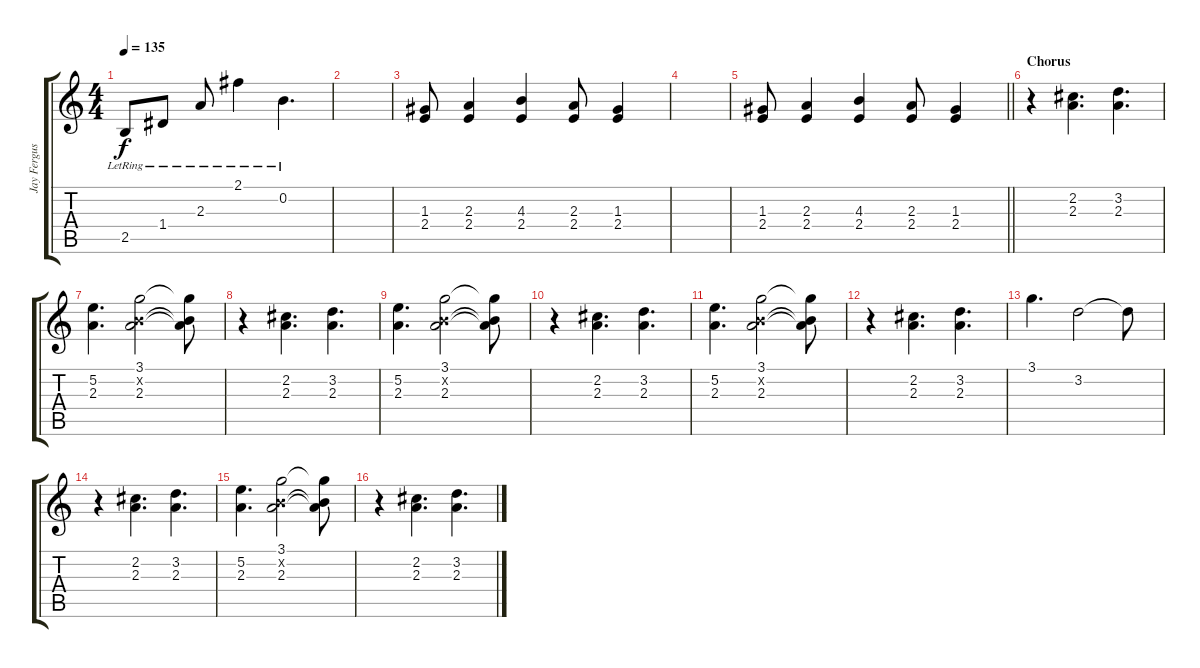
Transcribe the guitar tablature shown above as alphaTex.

\track ("Jay Ferguson" "Jay Fergus") {instrument electricguitarclean}
\staff {score tabs}
\tuning (E4 B3 G3 D3 A2 E2) {hide}
\ts (4 4)
\tempo 135
\clef g2
\ks c
2.5{lr}.8{dy f} 1.4{lr}.8 2.3{lr}.8 2.1{lr}.4 0.2{lr}.4{d} |
|
(1.3 2.4).8 (2.3 2.4).4 (4.3 2.4).4 (2.3 2.4).8 (1.3 2.4).4 |
|
\barLineRight lightlight
(1.3 2.4).8 (2.3 2.4).4 (4.3 2.4).4 (2.3 2.4).8 (1.3 2.4).4 |
\section ("" "Chorus")
r.4 (2.2 2.3).4{d} (3.2 2.3).4{d} |
(5.2 2.3).4{d} (3.1 0.2{x} 2.3).2 (3.1{t} 0.2{t} 2.3{t}).8 |
r.4 (2.2 2.3).4{d} (3.2 2.3).4{d} |
(5.2 2.3).4{d} (3.1 0.2{x} 2.3).2 (3.1{t} 0.2{t} 2.3{t}).8 |
r.4 (2.2 2.3).4{d} (3.2 2.3).4{d} |
(5.2 2.3).4{d} (3.1 0.2{x} 2.3).2 (3.1{t} 0.2{t} 2.3{t}).8 |
r.4 (2.2 2.3).4{d} (3.2 2.3).4{d} |
3.1.4{d} 3.2.2 3.2{t}.8 |
r.4 (2.2 2.3).4{d} (3.2 2.3).4{d} |
(5.2 2.3).4{d} (3.1 0.2{x} 2.3).2 (3.1{t} 0.2{t} 2.3{t}).8 |
r.4 (2.2 2.3).4{d} (3.2 2.3).4{d}
